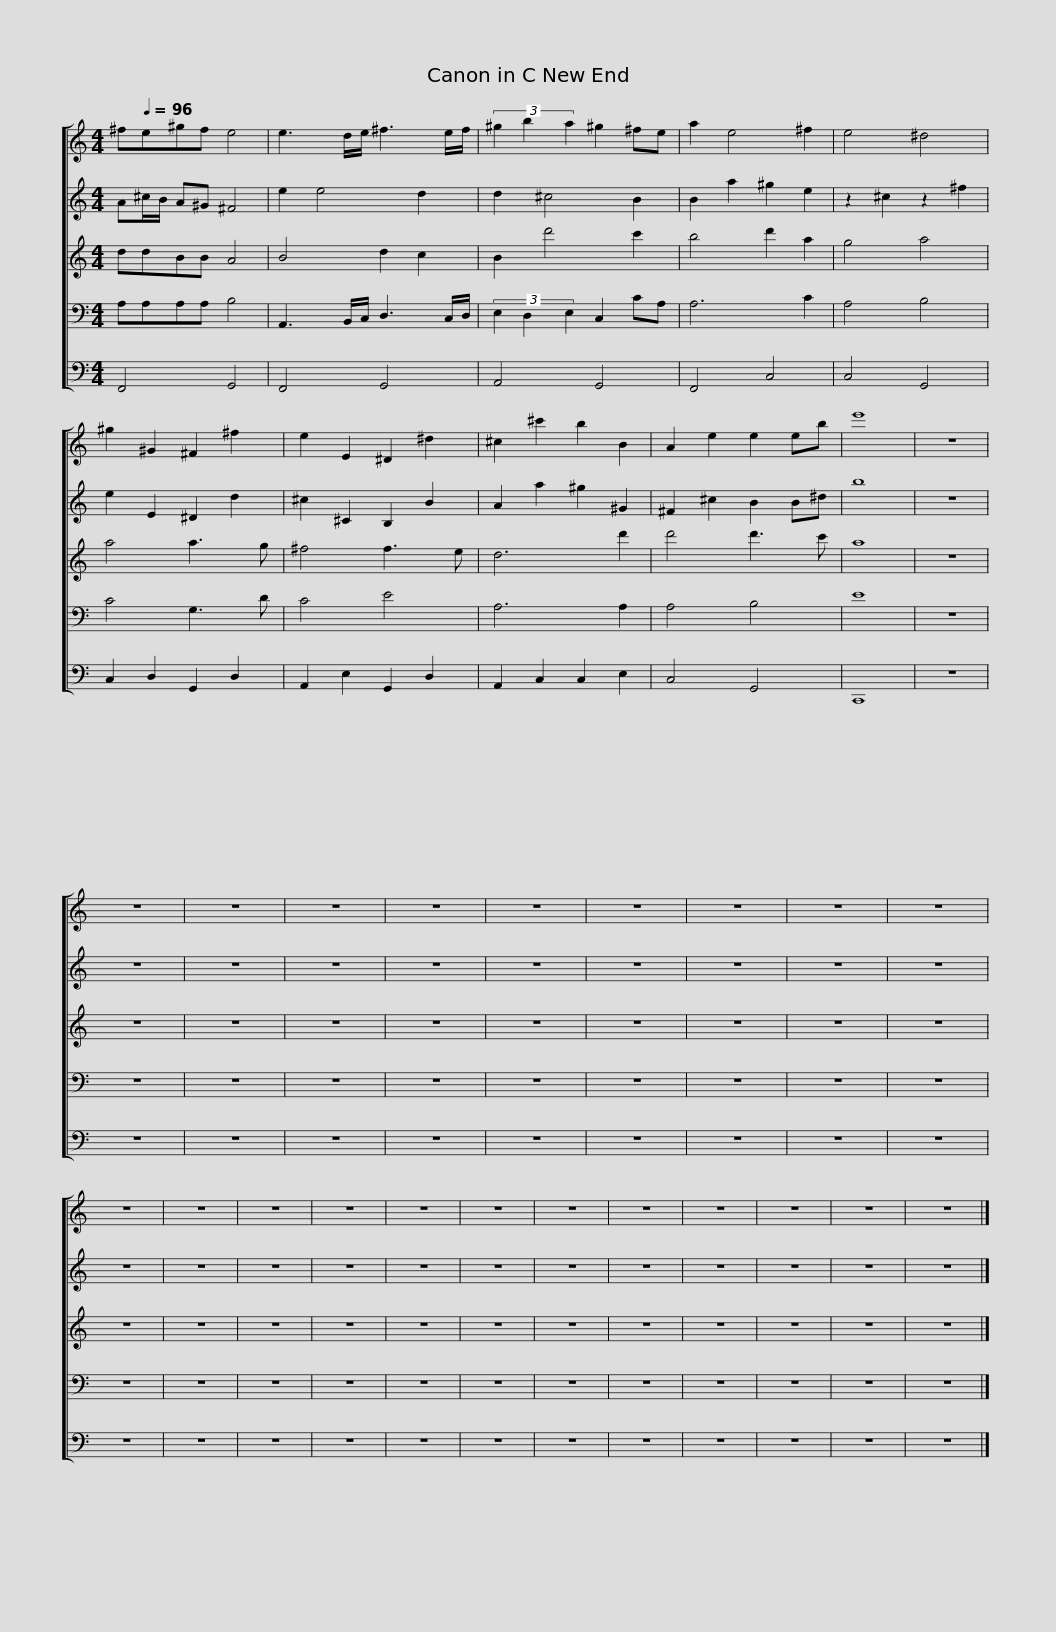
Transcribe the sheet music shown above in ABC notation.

X:1
%%score [ 1 2 3 4 5 ]
L:1/8
M:4/4
I:linebreak $
K:C
V:1 treble transpose=-2
V:2 treble transpose=-2
V:3 treble transpose=-7
V:4 bass
V:5 bass
V:1
[K:C] ^f[Q:1/4=96]e^gf e4 | e3 d/e/ ^f3 e/f/ | (3^g2 b2 a2 ^g2 ^fe | a2 e4 ^f2 | e4 ^d4 |$ %5
 ^g2 ^G2 ^F2 ^f2 | e2 E2 ^D2 ^d2 | ^c2 ^c'2 b2 B2 | A2 e2 e2 eb | e'8 | %10
 z8 | z8 | z8 | z8 | z8 |$ %15
 z8 | z8 | z8 | z8 | z8 | %20
 z8 | z8 | z8 | z8 | z8 | %25
 z8 | z8 | z8 | z8 | z8 | %30
 z8 | z8 |] %32
V:2
[K:C] A^c/B/ A^G ^F4 | e2 e4 d2 | d2 ^c4 B2 | B2 a2 ^g2 e2 | z2 ^c2 z2 ^f2 |$ %5
 e2 E2 ^D2 d2 | ^c2 ^C2 B,2 B2 | A2 a2 ^g2 ^G2 | ^F2 ^c2 B2 B^d | b8 | %10
 z8 | z8 | z8 | z8 | z8 |$ %15
 z8 | z8 | z8 | z8 | z8 | %20
 z8 | z8 | z8 | z8 | z8 | %25
 z8 | z8 | z8 | z8 | z8 | %30
 z8 | z8 |] %32
V:3
[K:C] ddBB A4 | B4 d2 c2 | B2 d'4 c'2 | b4 d'2 a2 | g4 a4 |$ %5
 a4 a3 g | ^f4 f3 e | d6 d'2 | d'4 d'3 c' | a8 | %10
 z8 | z8 | z8 | z8 | z8 |$ %15
 z8 | z8 | z8 | z8 | z8 | %20
 z8 | z8 | z8 | z8 | z8 | %25
 z8 | z8 | z8 | z8 | z8 | %30
 z8 | z8 |] %32
V:4
 A,A,A,A, B,4 | A,,3 B,,/C,/ D,3 C,/D,/ | (3E,2 D,2 E,2 C,2 CA, | A,6 C2 | A,4 B,4 |$ %5
 C4 G,3 D | C4 E4 | A,6 A,2 | A,4 B,4 | E8 | %10
 z8 | z8 | z8 | z8 | z8 |$ %15
 z8 | z8 | z8 | z8 | z8 | %20
 z8 | z8 | z8 | z8 | z8 | %25
 z8 | z8 | z8 | z8 | z8 | %30
 z8 | z8 |] %32
V:5
 F,,4 G,,4 | F,,4 G,,4 | A,,4 G,,4 | F,,4 C,4 | C,4 G,,4 |$ %5
 C,2 D,2 G,,2 D,2 | A,,2 E,2 G,,2 D,2 | A,,2 C,2 C,2 E,2 | C,4 G,,4 | C,,8 | %10
 z8 | z8 | z8 | z8 | z8 |$ %15
 z8 | z8 | z8 | z8 | z8 | %20
 z8 | z8 | z8 | z8 | z8 | %25
 z8 | z8 | z8 | z8 | z8 | %30
 z8 | z8 |] %32
